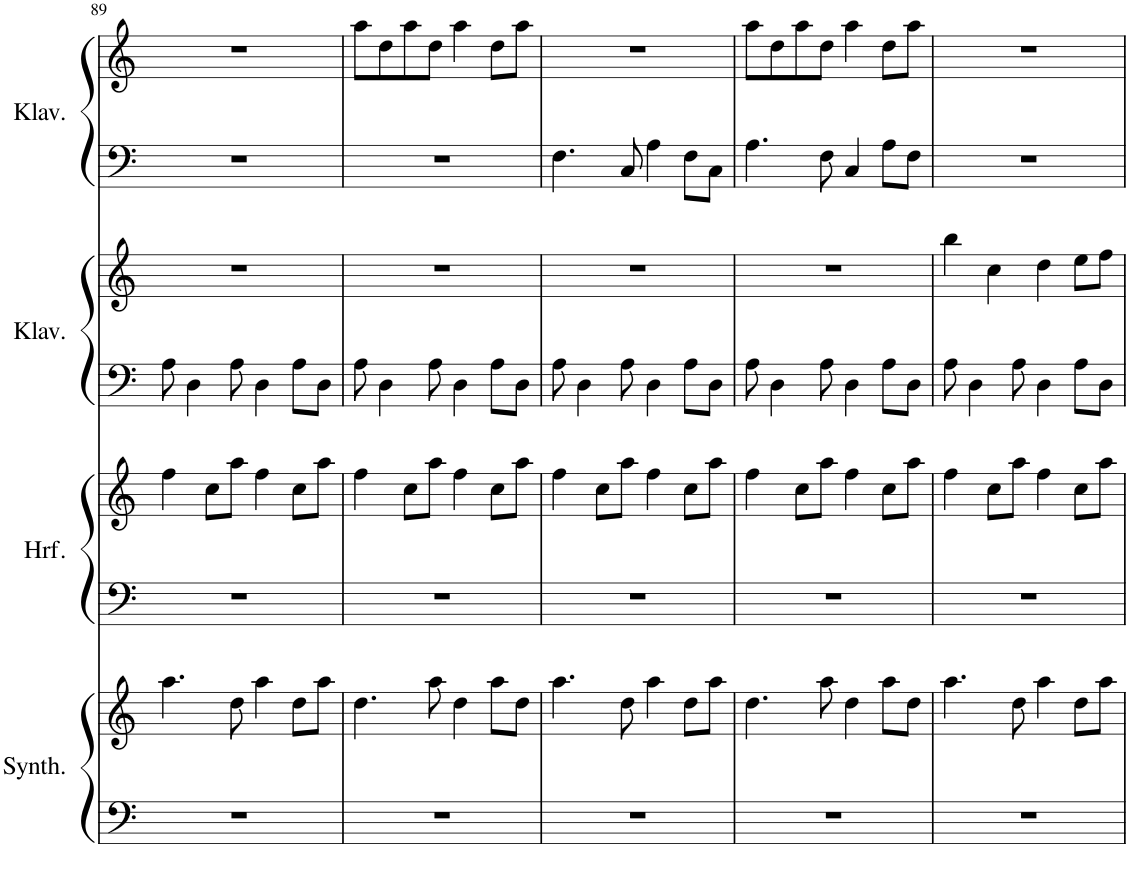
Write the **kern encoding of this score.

**kern	**kern	**kern	**kern	**kern	**kern	**kern	**kern
*part4	*part4	*part3	*part3	*part2	*part2	*part1	*part1
*staff8	*staff7	*staff6	*staff5	*staff4	*staff3	*staff2	*staff1
*I"Pad Synthesizer, Warm Pad	*	*I"Harfe, Harp	*	*I"Klavier, Piano	*	*I"Klavier, Piano	*
*I'Synth.	*	*I'Hrf.	*	*I'Klav.	*	*I'Klav.	*
!!LO:PB:g=z
*clefF4	*clefG2	*clefF4	*clefG2	*clefF4	*clefG2	*clefF4	*clefG2
*k[]	*k[]	*k[]	*k[]	*k[]	*k[]	*k[]	*k[]
*M4/4	*M4/4	*M4/4	*M4/4	*M4/4	*M4/4	*M4/4	*M4/4
=89	=89	=89	=89	=89	=89	=89	=89
1r	4.aa\	1r	4ff\	8A\	1r	1r	1r
.	.	.	.	4D\	.	.	.
.	.	.	8cc\L	.	.	.	.
.	8dd\	.	8aa\J	8A\	.	.	.
.	4aa\	.	4ff\	4D\	.	.	.
.	8dd\L	.	8cc\L	8A\L	.	.	.
.	8aa\J	.	8aa\J	8D\J	.	.	.
=90	=90	=90	=90	=90	=90	=90	=90
1r	4.dd\	1r	4ff\	8A\	1r	1r	8aa\L
.	.	.	.	4D\	.	.	8dd\
.	.	.	8cc\L	.	.	.	8aa\
.	8aa\	.	8aa\J	8A\	.	.	8dd\J
.	4dd\	.	4ff\	4D\	.	.	4aa\
.	8aa\L	.	8cc\L	8A\L	.	.	8dd\L
.	8dd\J	.	8aa\J	8D\J	.	.	8aa\J
=91	=91	=91	=91	=91	=91	=91	=91
1r	4.aa\	1r	4ff\	8A\	1r	4.F\	1r
.	.	.	.	4D\	.	.	.
.	.	.	8cc\L	.	.	.	.
.	8dd\	.	8aa\J	8A\	.	8C/	.
.	4aa\	.	4ff\	4D\	.	4A\	.
.	8dd\L	.	8cc\L	8A\L	.	8F\L	.
.	8aa\J	.	8aa\J	8D\J	.	8C\J	.
=92	=92	=92	=92	=92	=92	=92	=92
1r	4.dd\	1r	4ff\	8A\	1r	4.A\	8aa\L
.	.	.	.	4D\	.	.	8dd\
.	.	.	8cc\L	.	.	.	8aa\
.	8aa\	.	8aa\J	8A\	.	8F\	8dd\J
.	4dd\	.	4ff\	4D\	.	4C/	4aa\
.	8aa\L	.	8cc\L	8A\L	.	8A\L	8dd\L
.	8dd\J	.	8aa\J	8D\J	.	8F\J	8aa\J
=93	=93	=93	=93	=93	=93	=93	=93
1r	4.aa\	1r	4ff\	8A\	4bb\	1r	1r
.	.	.	.	4D\	.	.	.
.	.	.	8cc\L	.	4cc\	.	.
.	8dd\	.	8aa\J	8A\	.	.	.
.	4aa\	.	4ff\	4D\	4dd\	.	.
.	8dd\L	.	8cc\L	8A\L	8ee\L	.	.
.	8aa\J	.	8aa\J	8D\J	8ff\J	.	.
=	=	=	=	=	=	=	=
*-	*-	*-	*-	*-	*-	*-	*-
